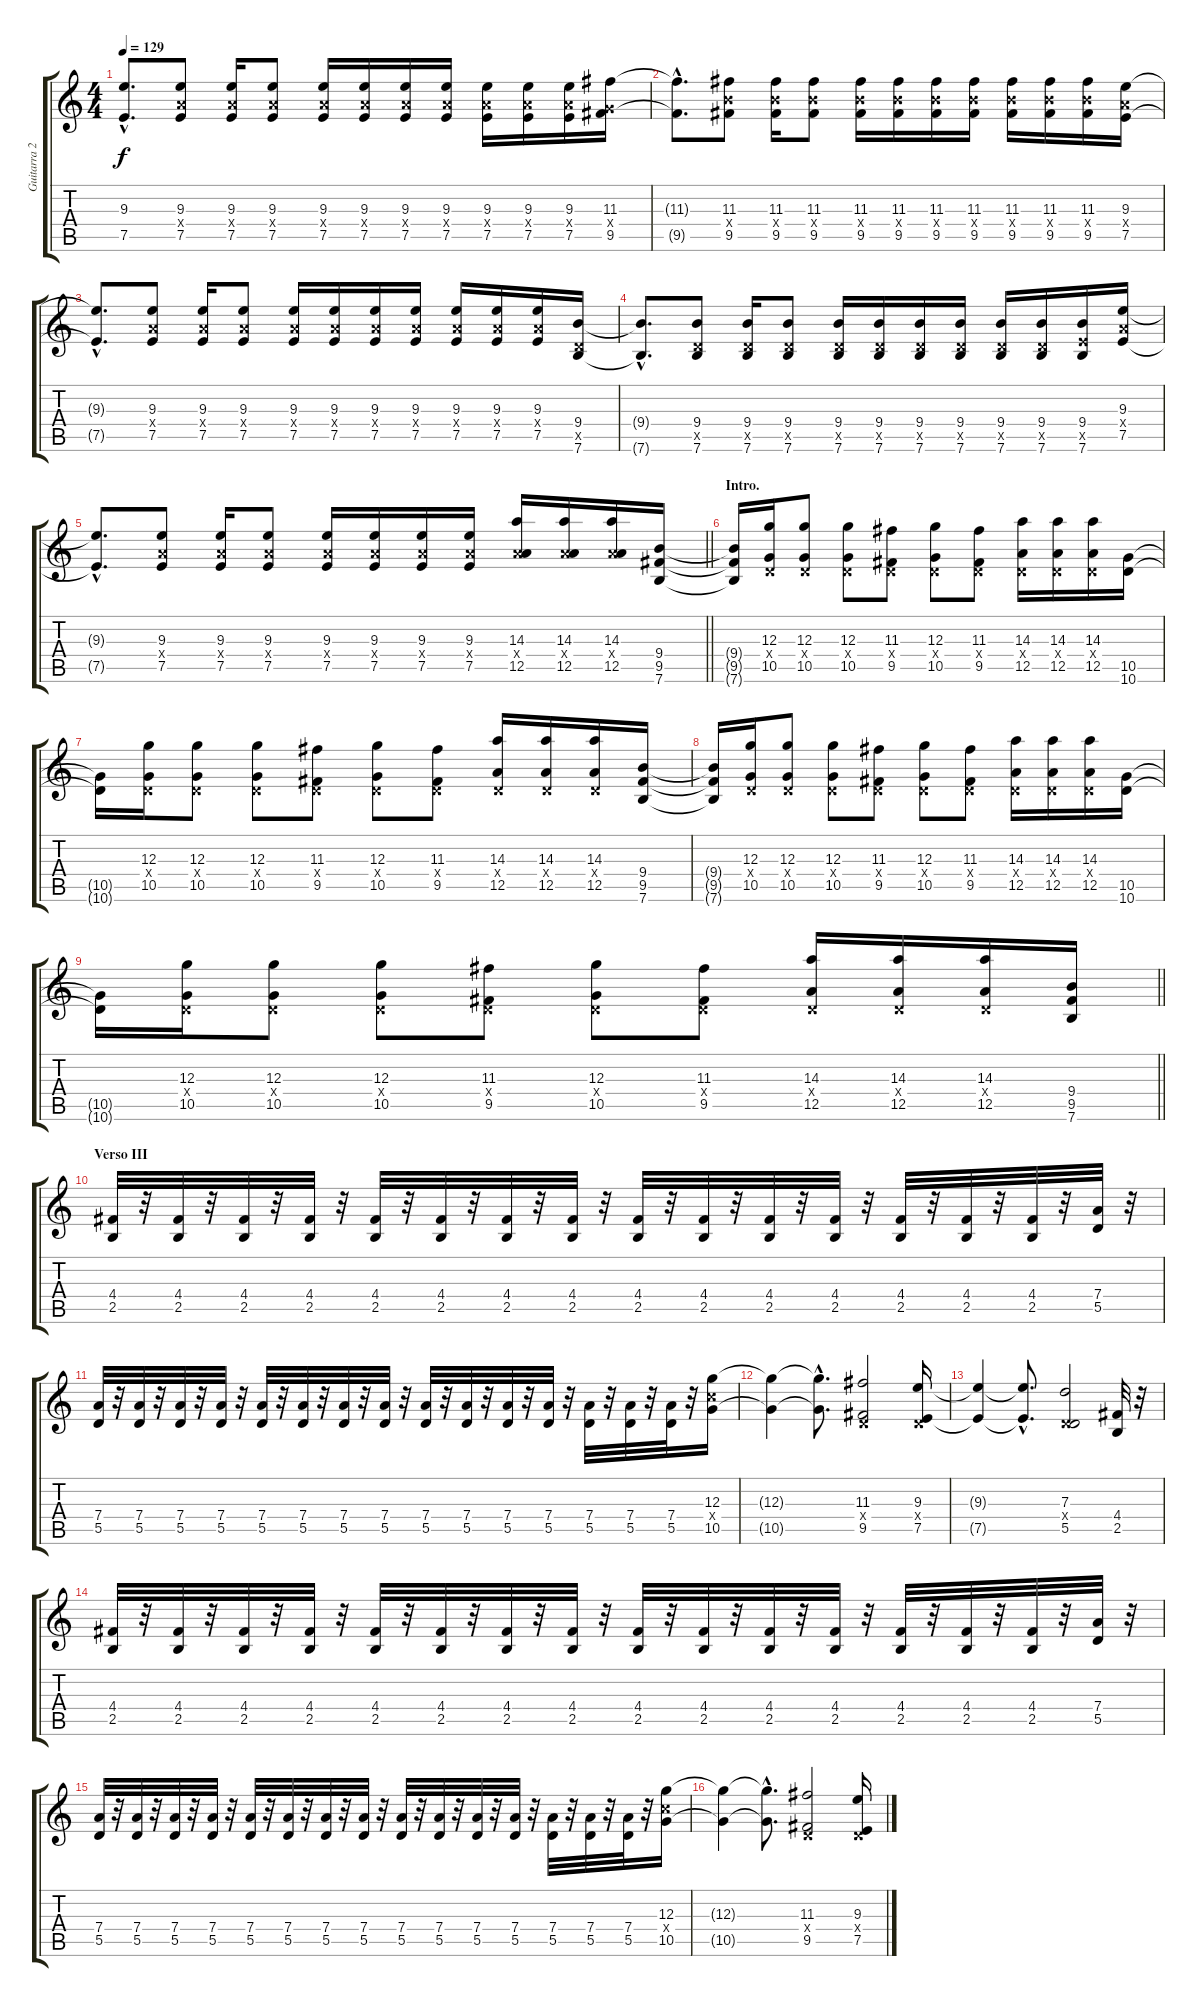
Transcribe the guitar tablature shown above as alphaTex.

\track ("Guitarra 2 - Erik" "Guitarra 2") {instrument overdrivenguitar}
\staff {score tabs}
\tuning (E4 B3 G3 D3 A2 E2) {hide}
\ts (4 4)
\tempo 129
\clef g2
\ks c
(9.3{hac t} 7.5{hac t}).8{d dy f} (9.3 7.4{x} 7.5).8 (9.3 7.4{x} 7.5).16 (9.3 7.4{x} 7.5).8 (9.3 7.4{x} 7.5).16 (9.3 7.4{x} 7.5).16 (9.3 7.4{x} 7.5).16 (9.3 7.4{x} 7.5).16 (9.3 7.4{x} 7.5).16 (9.3 7.4{x} 7.5).16 (9.3 7.4{x} 7.5).16 (11.3 5.4{x} 9.5).16 |
(11.3{hac t} 9.5{hac t}).8{d} (11.3 9.4{x} 9.5).8 (11.3 9.4{x} 9.5).16 (11.3 9.4{x} 9.5).8 (11.3 9.4{x} 9.5).16 (11.3 9.4{x} 9.5).16 (11.3 9.4{x} 9.5).16 (11.3 9.4{x} 9.5).16 (11.3 9.4{x} 9.5).16 (11.3 9.4{x} 9.5).16 (11.3 9.4{x} 9.5).16 (9.3 7.4{x} 7.5).16 |
(9.3{hac t} 7.5{hac t}).8{d} (9.3 7.4{x} 7.5).8 (9.3 7.4{x} 7.5).16 (9.3 7.4{x} 7.5).8 (9.3 7.4{x} 7.5).16 (9.3 7.4{x} 7.5).16 (9.3 7.4{x} 7.5).16 (9.3 7.4{x} 7.5).16 (9.3 7.4{x} 7.5).16 (9.3 7.4{x} 7.5).16 (9.3 7.4{x} 7.5).16 (9.4 5.5{x} 7.6).16 |
(9.4{hac t} 7.6{hac t}).8{d} (9.4 5.5{x} 7.6).8 (9.4 5.5{x} 7.6).16 (9.4 5.5{x} 7.6).8 (9.4 5.5{x} 7.6).16 (9.4 5.5{x} 7.6).16 (9.4 5.5{x} 7.6).16 (9.4 5.5{x} 7.6).16 (9.4 5.5{x} 7.6).16 (9.4 5.5{x} 7.6).16 (9.4 7.5{x} 7.6).16 (9.3 7.4{x} 7.5).16 |
\barLineRight lightlight
(9.3{hac t} 7.5{hac t}).8{d} (9.3 7.4{x} 7.5).8 (9.3 7.4{x} 7.5).16 (9.3 7.4{x} 7.5).8 (9.3 7.4{x} 7.5).16 (9.3 7.4{x} 7.5).16 (9.3 7.4{x} 7.5).16 (9.3 7.4{x} 7.5).16 (14.3 7.4{x} 12.5).16 (14.3 7.4{x} 12.5).16 (14.3 7.4{x} 12.5).16 (9.4 9.5 7.6).16 |
\section ("" "Intro.")
(9.4{t} 9.5{t} 7.6{t}).16 (12.3 0.4{x} 10.5).16 (12.3 0.4{x} 10.5).8 (12.3 0.4{x} 10.5).8 (11.3 0.4{x} 9.5).8 (12.3 0.4{x} 10.5).8 (11.3 0.4{x} 9.5).8 (14.3 0.4{x} 12.5).16 (14.3 0.4{x} 12.5).16 (14.3 0.4{x} 12.5).16 (10.5 10.6).16 |
(10.5{t} 10.6{t}).16 (12.3 0.4{x} 10.5).16 (12.3 0.4{x} 10.5).8 (12.3 0.4{x} 10.5).8 (11.3 0.4{x} 9.5).8 (12.3 0.4{x} 10.5).8 (11.3 0.4{x} 9.5).8 (14.3 0.4{x} 12.5).16 (14.3 0.4{x} 12.5).16 (14.3 0.4{x} 12.5).16 (9.4 9.5 7.6).16 |
(9.4{t} 9.5{t} 7.6{t}).16 (12.3 0.4{x} 10.5).16 (12.3 0.4{x} 10.5).8 (12.3 0.4{x} 10.5).8 (11.3 0.4{x} 9.5).8 (12.3 0.4{x} 10.5).8 (11.3 0.4{x} 9.5).8 (14.3 0.4{x} 12.5).16 (14.3 0.4{x} 12.5).16 (14.3 0.4{x} 12.5).16 (10.5 10.6).16 |
\barLineRight lightlight
(10.5{t} 10.6{t}).16 (12.3 0.4{x} 10.5).16 (12.3 0.4{x} 10.5).8 (12.3 0.4{x} 10.5).8 (11.3 0.4{x} 9.5).8 (12.3 0.4{x} 10.5).8 (11.3 0.4{x} 9.5).8 (14.3 0.4{x} 12.5).16 (14.3 0.4{x} 12.5).16 (14.3 0.4{x} 12.5).16 (9.4 9.5 7.6).16 |
\section ("" "Verso III")
(4.4 2.5).32 r.32 (4.4 2.5).32 r.32 (4.4 2.5).32 r.32 (4.4 2.5).32 r.32 (4.4 2.5).32 r.32 (4.4 2.5).32 r.32 (4.4 2.5).32 r.32 (4.4 2.5).32 r.32 (4.4 2.5).32 r.32 (4.4 2.5).32 r.32 (4.4 2.5).32 r.32 (4.4 2.5).32 r.32 (4.4 2.5).32 r.32 (4.4 2.5).32 r.32 (4.4 2.5).32 r.32 (7.4 5.5).32 r.32 |
(7.4 5.5).32 r.32 (7.4 5.5).32 r.32 (7.4 5.5).32 r.32 (7.4 5.5).32 r.32 (7.4 5.5).32 r.32 (7.4 5.5).32 r.32 (7.4 5.5).32 r.32 (7.4 5.5).32 r.32 (7.4 5.5).32 r.32 (7.4 5.5).32 r.32 (7.4 5.5).32 r.32 (7.4 5.5).32 r.32 (7.4 5.5).32 r.32 (7.4 5.5).32 r.32 (7.4 5.5).32 r.32 (12.3 10.4{x} 10.5).16 |
(12.3{t} 10.5{t}).4 (12.3{hac t} 10.5{hac t}).8{d} (11.3 0.4{x} 9.5).2 (9.3 0.4{x} 7.5).16 |
(9.3{t} 7.5{t}).4 (9.3{hac t} 7.5{hac t}).8{d} (7.3 0.4{x} 5.5).2 (4.4 2.5).32 r.32 |
(4.4 2.5).32 r.32 (4.4 2.5).32 r.32 (4.4 2.5).32 r.32 (4.4 2.5).32 r.32 (4.4 2.5).32 r.32 (4.4 2.5).32 r.32 (4.4 2.5).32 r.32 (4.4 2.5).32 r.32 (4.4 2.5).32 r.32 (4.4 2.5).32 r.32 (4.4 2.5).32 r.32 (4.4 2.5).32 r.32 (4.4 2.5).32 r.32 (4.4 2.5).32 r.32 (4.4 2.5).32 r.32 (7.4 5.5).32 r.32 |
(7.4 5.5).32 r.32 (7.4 5.5).32 r.32 (7.4 5.5).32 r.32 (7.4 5.5).32 r.32 (7.4 5.5).32 r.32 (7.4 5.5).32 r.32 (7.4 5.5).32 r.32 (7.4 5.5).32 r.32 (7.4 5.5).32 r.32 (7.4 5.5).32 r.32 (7.4 5.5).32 r.32 (7.4 5.5).32 r.32 (7.4 5.5).32 r.32 (7.4 5.5).32 r.32 (7.4 5.5).32 r.32 (12.3 10.4{x} 10.5).16 |
(12.3{t} 10.5{t}).4 (12.3{hac t} 10.5{hac t}).8{d} (11.3 0.4{x} 9.5).2 (9.3 0.4{x} 7.5).16
